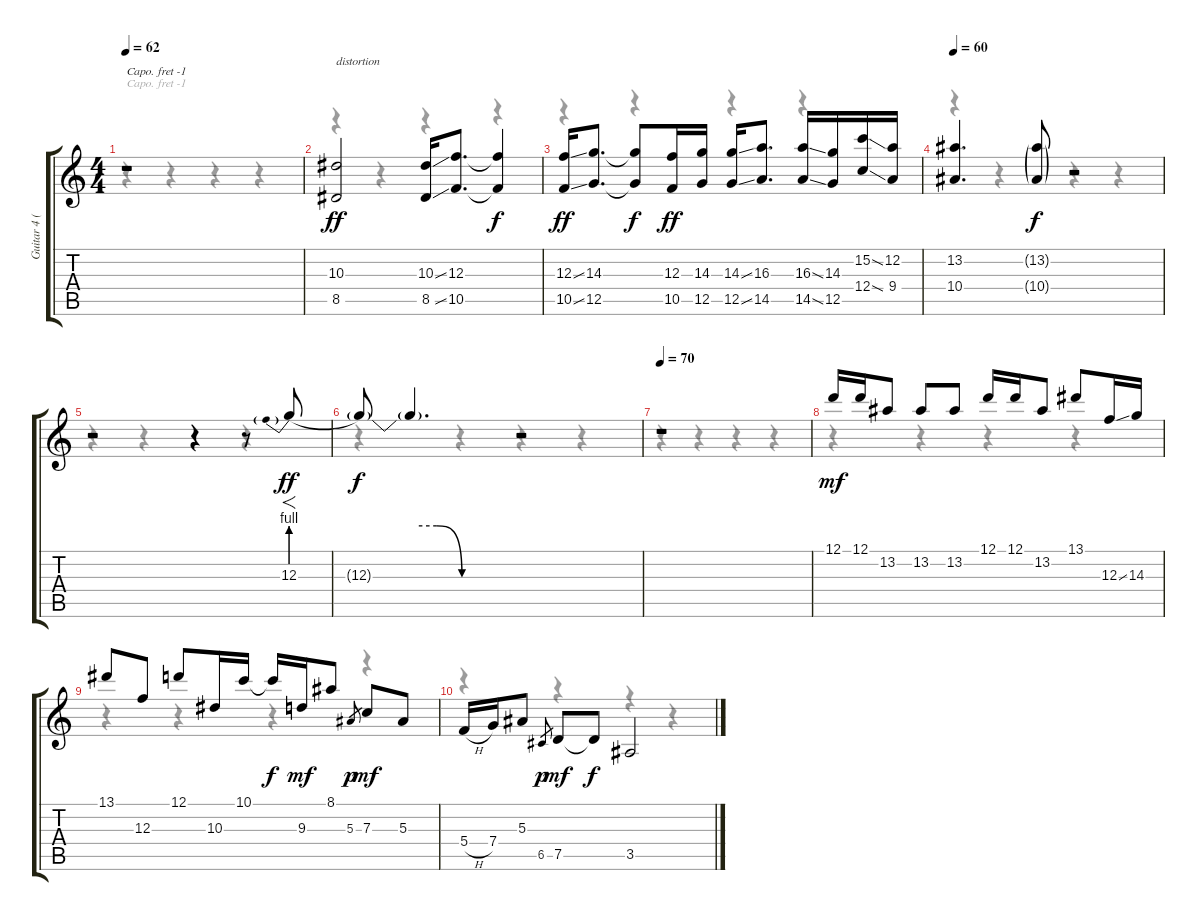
\track ("Guitar 4 (Slash)" "Guitar 4 (") {instrument electricguitarclean}
\staff {score tabs}
\capo -1
\tuning (Eb4 Bb3 Gb3 Db3 Ab2 Eb2) {hide}
\voice
\ts (4 4)
\tempo 62
\clef g2
\ks c
r.1{dy mf} |
(10.3 8.5).2{txt "distortion" dy ff} (10.3{ss} 8.5{ss}).16 (12.3 10.5).8{d} (12.3{t} 10.5{t}).4{dy f} |
(12.3{ss} 10.5{ss}).16{dy ff} (14.3 12.5).8{d} (14.3{t} 12.5{t}).8{dy f} (12.3 10.5).16{dy ff} (14.3 12.5).16 (14.3{ss} 12.5{ss}).16 (16.3 14.5).8{d} (16.3{ss} 14.5{ss}).16 (14.3 12.5).16 (15.2{ss} 12.4{ss}).16 (12.2 9.4).16 |
\tempo 60
(13.2 10.4).4{d} (13.2{g} 10.4{g}).8{dy f} r.2 |
r.2 r.4 r.8 12.3{be (prebend 0 4 60 4)}.8{f dy ff} |
12.3{t}.8{dy f} 12.3{be (custom 0 4 15 4 30 0 60 0) t}.4{d} r.2 |
\tempo 70
r.1 |
12.1.16{dy mf} 12.1.16 13.2.8 13.2.8 13.2.8 12.1.16 12.1.16 13.2.8 13.1.8 12.3{ss}.16 14.3.16 |
13.1.8 12.3.8 12.1.8 10.3.16 10.1.16 10.1{t}.16{dy f} 9.3.16{dy mf} 8.1.8 5.3.8{gr dy p} 7.3.8{dy mf} 5.3.8 |
5.4{h}.16 7.4.16 5.3.8 6.5.8{gr dy p} 7.5.8{dy mf} 7.5{t}.8{dy f} 3.5.2
\voice
\clef g2
\ottava regular
\simile none
\ks c
r.4{dy f} r.4 r.4 r.4 |
r.4 r.4 r.4 r.4 |
r.4 r.4 r.4 r.4 |
r.4 r.4 r.4 r.4 |
r.4 r.4 r.4 r.4 |
r.4 r.4 r.4 r.4 |
r.4 r.4 r.4 r.4 |
r.4 r.4 r.4 r.4 |
r.4 r.4 r.4 r.4 |
r.4 r.4 r.4 r.4
